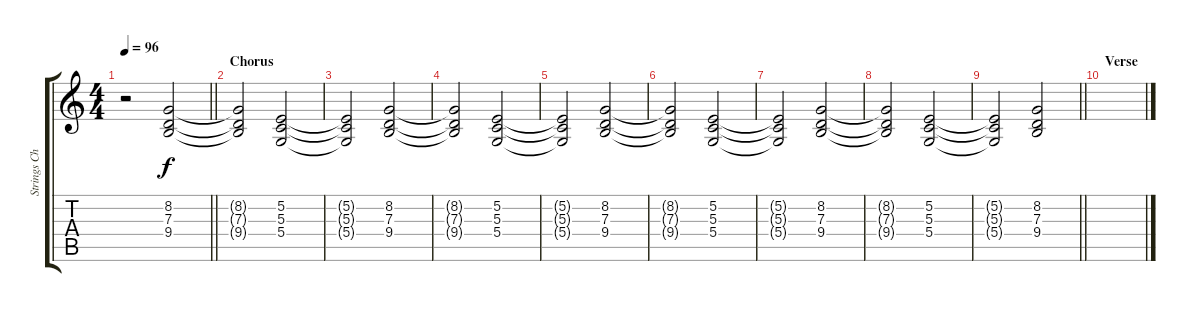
\track ("Strings Chords" "Strings Ch") {instrument stringensemble1}
\staff {score tabs}
\tuning (E4 B3 G3 D3 A2 E2) {hide}
\ts (4 4)
\tempo 96
\clef g2
\barLineRight lightlight
\ks c
r.2{dy f} (8.2 7.3 9.4).2 |
\section ("" "Chorus")
(8.2{t} 7.3{t} 9.4{t}).2 (5.2 5.3 5.4).2 |
(5.2{t} 5.3{t} 5.4{t}).2 (8.2 7.3 9.4).2 |
(8.2{t} 7.3{t} 9.4{t}).2 (5.2 5.3 5.4).2 |
(5.2{t} 5.3{t} 5.4{t}).2 (8.2 7.3 9.4).2 |
(8.2{t} 7.3{t} 9.4{t}).2 (5.2 5.3 5.4).2 |
(5.2{t} 5.3{t} 5.4{t}).2 (8.2 7.3 9.4).2 |
(8.2{t} 7.3{t} 9.4{t}).2 (5.2 5.3 5.4).2 |
\barLineRight lightlight
(5.2{t} 5.3{t} 5.4{t}).2 (8.2 7.3 9.4).2 |
\section ("" "Verse")
